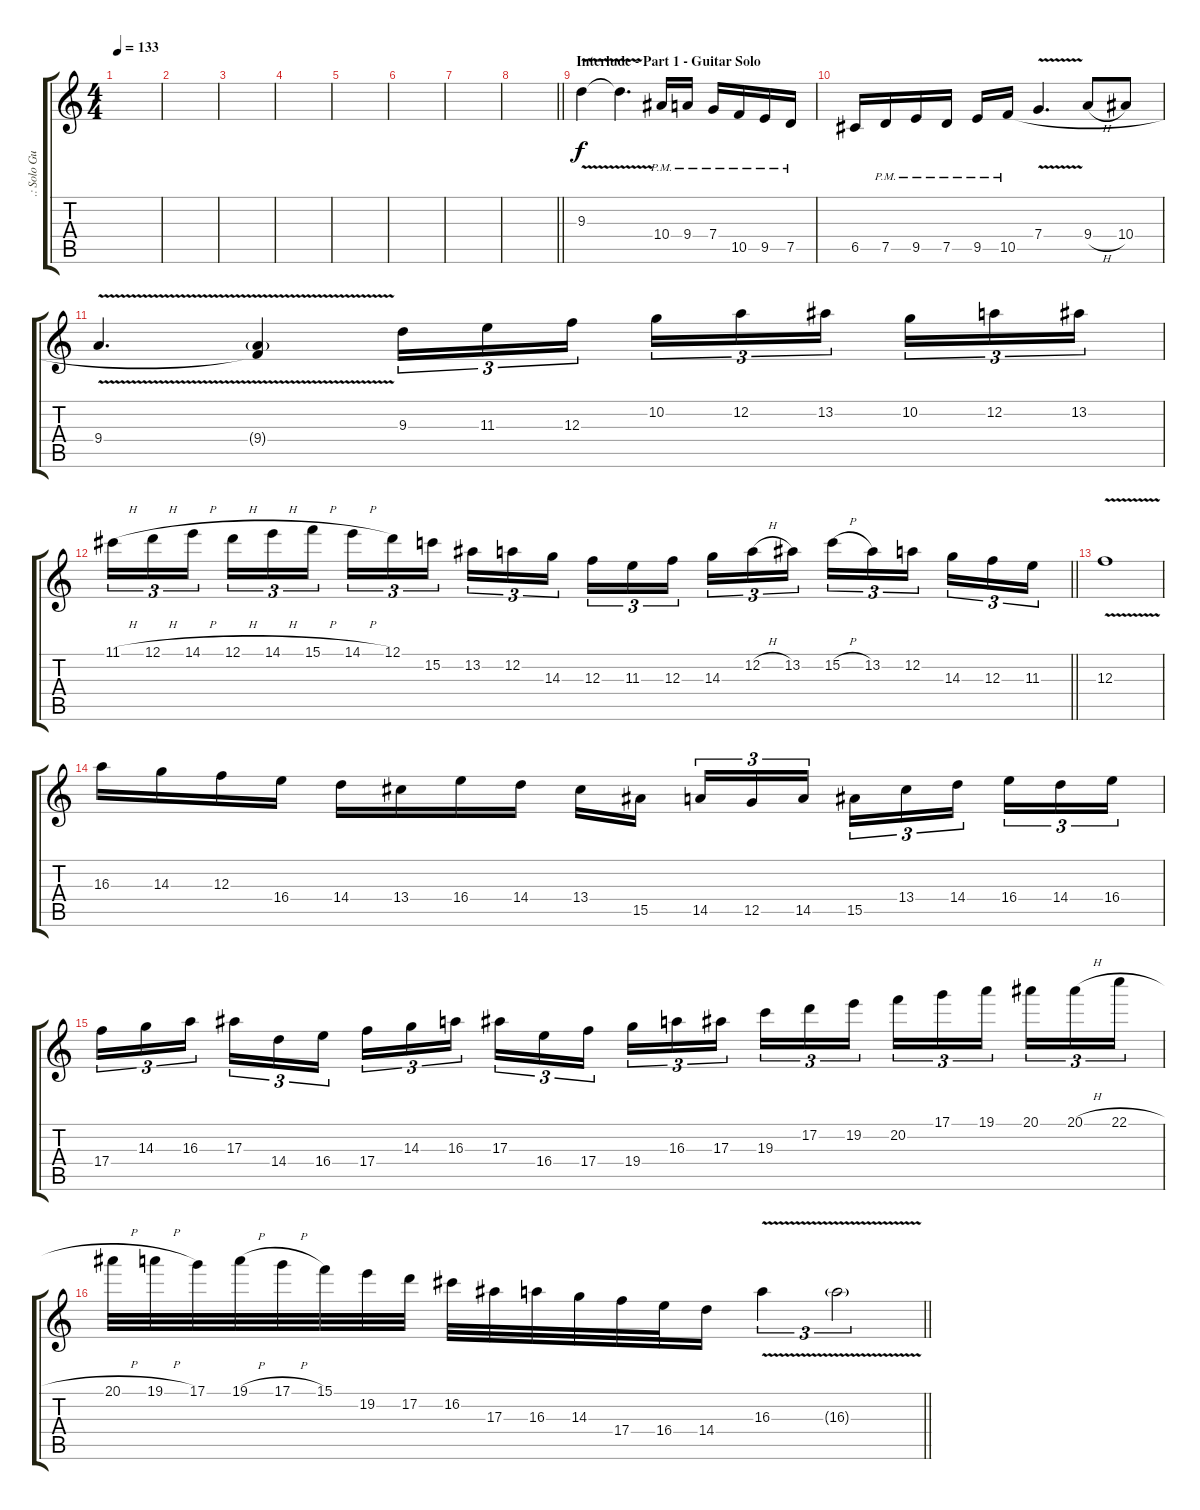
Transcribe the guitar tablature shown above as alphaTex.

\track (".: Solo Guitar :." ".: Solo Gu") {instrument distortionguitar}
\staff {score tabs}
\tuning (D4 A3 F3 C3 G2 D2) {hide}
\ts (4 4)
\tempo 133
\clef g2
\ks c
|
|
|
|
|
|
|
\barLineRight lightlight
|
\section ("" "Interlude - Part 1 - Guitar Solo")
9.3{v}.4 9.3{v t}.4{d} 10.4{pm}.16 9.4{pm}.16 7.4{pm}.16 10.5{pm}.16 9.5{pm}.16 7.5{pm}.16 |
6.5.16 7.5{pm}.16 9.5{pm}.16 7.5{pm}.16 9.5{pm}.16 10.5{pm}.16 7.4{v}.4{d} 9.4{h}.8 10.4.8 |
9.4{v}.4{d} (9.4{v g} 10.5{t}).4 9.3.16{tu (3 2)} 11.3.16{tu (3 2)} 12.3.16{tu (3 2)} 10.2.16{tu (3 2)} 12.2.16{tu (3 2)} 13.2.16{tu (3 2) beam splitsecondary} 10.2.16{tu (3 2)} 12.2.16{tu (3 2)} 13.2.16{tu (3 2)} |
\barLineRight lightlight
11.1{h}.16{tu (3 2)} 12.1{h}.16{tu (3 2)} 14.1{h}.16{tu (3 2) beam splitsecondary} 12.1{h}.16{tu (3 2)} 14.1{h}.16{tu (3 2)} 15.1{h}.16{tu (3 2)} 14.1{h}.16{tu (3 2)} 12.1.16{tu (3 2)} 15.2.16{tu (3 2) beam splitsecondary} 13.2.16{tu (3 2)} 12.2.16{tu (3 2)} 14.3.16{tu (3 2)} 12.3.16{tu (3 2)} 11.3.16{tu (3 2)} 12.3.16{tu (3 2) beam splitsecondary} 14.3.16{tu (3 2)} 12.2{h}.16{tu (3 2)} 13.2.16{tu (3 2)} 15.2{h}.16{tu (3 2)} 13.2.16{tu (3 2)} 12.2.16{tu (3 2) beam splitsecondary} 14.3.16{tu (3 2)} 12.3.16{tu (3 2)} 11.3.16{tu (3 2)} |
12.3{v}.1 |
16.3.16 14.3.16 12.3.16 16.4.16 14.4.16 13.4.16 16.4.16 14.4.16 13.4.16 15.5.16{beam splitsecondary} 14.5.16{tu (3 2)} 12.5.16{tu (3 2)} 14.5.16{tu (3 2)} 15.5.16{tu (3 2)} 13.4.16{tu (3 2)} 14.4.16{tu (3 2) beam splitsecondary} 16.4.16{tu (3 2)} 14.4.16{tu (3 2)} 16.4.16{tu (3 2)} |
17.4.16{tu (3 2)} 14.3.16{tu (3 2)} 16.3.16{tu (3 2) beam splitsecondary} 17.3.16{tu (3 2)} 14.4.16{tu (3 2)} 16.4.16{tu (3 2)} 17.4.16{tu (3 2)} 14.3.16{tu (3 2)} 16.3.16{tu (3 2) beam splitsecondary} 17.3.16{tu (3 2)} 16.4.16{tu (3 2)} 17.4.16{tu (3 2)} 19.4.16{tu (3 2)} 16.3.16{tu (3 2)} 17.3.16{tu (3 2) beam splitsecondary} 19.3.16{tu (3 2)} 17.2.16{tu (3 2)} 19.2.16{tu (3 2)} 20.2.16{tu (3 2)} 17.1.16{tu (3 2)} 19.1.16{tu (3 2) beam splitsecondary} 20.1.16{tu (3 2)} 20.1{h}.16{tu (3 2)} 22.1{h}.16{tu (3 2)} |
\barLineRight lightlight
20.1{h}.32 19.1{h}.32 17.1.32 19.1{h}.32 17.1{h}.32 15.1.32 19.2.32 17.2.32 16.2.32 17.3.32 16.3.32 14.3.32 17.4.32 16.4.32 14.4.16 16.3{v}.4{tu (3 2)} 16.3{v g}.2{tu (3 2)}
